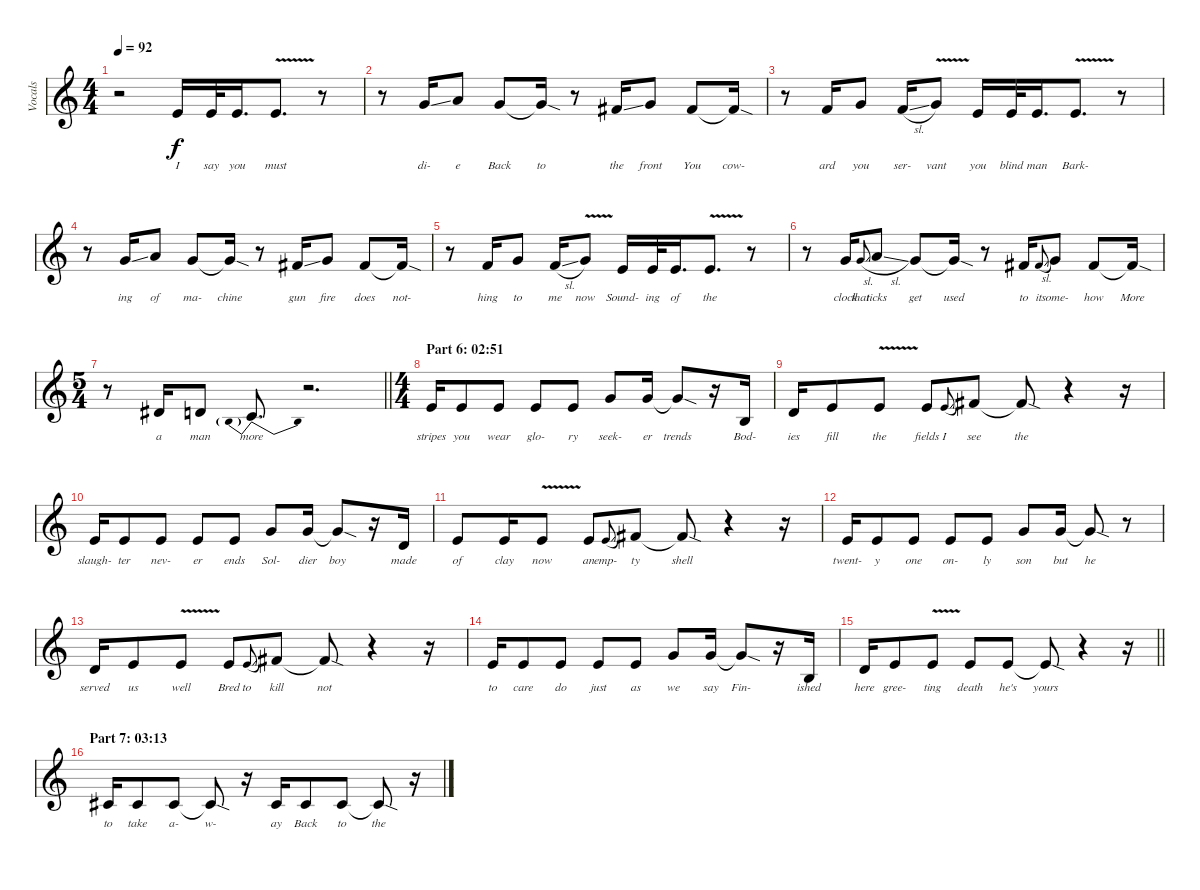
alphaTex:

\track ("Vocals" "Vocals") {instrument lead2sawtooth}
\staff {score}
\tuning (E4 B3 G3 D3 A2 E2) {hide}
\ts (4 4)
\tempo 92
\clef g2
\ks c
r.2{dy f} 5.2.16{lyrics (0 "I") lyrics (1 "") lyrics (2 "") lyrics (3 "") lyrics (4 "")} 5.2.32{lyrics (0 "say") lyrics (1 "") lyrics (2 "") lyrics (3 "") lyrics (4 "")} 5.2.16{d lyrics (0 "you") lyrics (1 "") lyrics (2 "") lyrics (3 "") lyrics (4 "")} 5.2{v}.8{d lyrics (0 "must") lyrics (1 "") lyrics (2 "") lyrics (3 "") lyrics (4 "")} r.8 |
r.8 8.2{ss}.16{lyrics (0 "di-") lyrics (1 "") lyrics (2 "") lyrics (3 "") lyrics (4 "")} 10.2.8{lyrics (0 "e") lyrics (1 "") lyrics (2 "") lyrics (3 "") lyrics (4 "")} 8.2.8{lyrics (0 "Back") lyrics (1 "") lyrics (2 "") lyrics (3 "") lyrics (4 "")} 8.2{sod t}.16{lyrics (0 "to") lyrics (1 "") lyrics (2 "") lyrics (3 "") lyrics (4 "")} r.8 7.2{ss}.16{lyrics (0 "the") lyrics (1 "") lyrics (2 "") lyrics (3 "") lyrics (4 "")} 8.2.8{lyrics (0 "front") lyrics (1 "") lyrics (2 "") lyrics (3 "") lyrics (4 "")} 7.2.8{lyrics (0 "You") lyrics (1 "") lyrics (2 "") lyrics (3 "") lyrics (4 "")} 7.2{sod t}.16{lyrics (0 "cow-") lyrics (1 "") lyrics (2 "") lyrics (3 "") lyrics (4 "")} |
r.8 6.2.16{lyrics (0 "ard") lyrics (1 "") lyrics (2 "") lyrics (3 "") lyrics (4 "")} 8.2.8{lyrics (0 "you") lyrics (1 "") lyrics (2 "") lyrics (3 "") lyrics (4 "")} 6.2{sl}.16{lyrics (0 "ser-") lyrics (1 "") lyrics (2 "") lyrics (3 "") lyrics (4 "")} 8.2{v}.8{lyrics (0 "vant") lyrics (1 "") lyrics (2 "") lyrics (3 "") lyrics (4 "")} 5.2.16{lyrics (0 "you") lyrics (1 "") lyrics (2 "") lyrics (3 "") lyrics (4 "")} 5.2.32{lyrics (0 "blind") lyrics (1 "") lyrics (2 "") lyrics (3 "") lyrics (4 "")} 5.2.16{d lyrics (0 "man") lyrics (1 "") lyrics (2 "") lyrics (3 "") lyrics (4 "")} 5.2{v}.8{d lyrics (0 "Bark-") lyrics (1 "") lyrics (2 "") lyrics (3 "") lyrics (4 "")} r.8 |
r.8 8.2{ss}.16{lyrics (0 "ing") lyrics (1 "") lyrics (2 "") lyrics (3 "") lyrics (4 "")} 10.2.8{lyrics (0 "of") lyrics (1 "") lyrics (2 "") lyrics (3 "") lyrics (4 "")} 8.2.8{lyrics (0 "ma-") lyrics (1 "") lyrics (2 "") lyrics (3 "") lyrics (4 "")} 8.2{sod t}.16{lyrics (0 "chine") lyrics (1 "") lyrics (2 "") lyrics (3 "") lyrics (4 "")} r.8 7.2{ss}.16{lyrics (0 "gun") lyrics (1 "") lyrics (2 "") lyrics (3 "") lyrics (4 "")} 8.2.8{lyrics (0 "fire") lyrics (1 "") lyrics (2 "") lyrics (3 "") lyrics (4 "")} 7.2.8{lyrics (0 "does") lyrics (1 "") lyrics (2 "") lyrics (3 "") lyrics (4 "")} 7.2{sod t}.16{lyrics (0 "not-") lyrics (1 "") lyrics (2 "") lyrics (3 "") lyrics (4 "")} |
r.8 6.2.16{lyrics (0 "hing") lyrics (1 "") lyrics (2 "") lyrics (3 "") lyrics (4 "")} 8.2.8{lyrics (0 "to") lyrics (1 "") lyrics (2 "") lyrics (3 "") lyrics (4 "")} 6.2{sl}.16{lyrics (0 "me") lyrics (1 "") lyrics (2 "") lyrics (3 "") lyrics (4 "")} 8.2{v}.8{lyrics (0 "now") lyrics (1 "") lyrics (2 "") lyrics (3 "") lyrics (4 "")} 5.2.16{lyrics (0 "Sound-") lyrics (1 "") lyrics (2 "") lyrics (3 "") lyrics (4 "")} 5.2.32{lyrics (0 "ing") lyrics (1 "") lyrics (2 "") lyrics (3 "") lyrics (4 "")} 5.2.16{d lyrics (0 "of") lyrics (1 "") lyrics (2 "") lyrics (3 "") lyrics (4 "")} 5.2{v}.8{d lyrics (0 "the") lyrics (1 "") lyrics (2 "") lyrics (3 "") lyrics (4 "")} r.8 |
r.8 8.2.16{lyrics (0 "clock") lyrics (1 "") lyrics (2 "") lyrics (3 "") lyrics (4 "")} 8.2{sl}.8{lyrics (0 "that") lyrics (1 "") lyrics (2 "") lyrics (3 "") lyrics (4 "") gr onbeat} 10.2{sl}.8{lyrics (0 "ticks") lyrics (1 "") lyrics (2 "") lyrics (3 "") lyrics (4 "")} 8.2.8{lyrics (0 "get") lyrics (1 "") lyrics (2 "") lyrics (3 "") lyrics (4 "")} 8.2{sod t}.16{lyrics (0 "used") lyrics (1 "") lyrics (2 "") lyrics (3 "") lyrics (4 "")} r.8 7.2.16{lyrics (0 "to") lyrics (1 "") lyrics (2 "") lyrics (3 "") lyrics (4 "")} 7.2{sl}.8{lyrics (0 "it") lyrics (1 "") lyrics (2 "") lyrics (3 "") lyrics (4 "") gr onbeat} 8.2.8{lyrics (0 "some-") lyrics (1 "") lyrics (2 "") lyrics (3 "") lyrics (4 "")} 7.2.8{lyrics (0 "how") lyrics (1 "") lyrics (2 "") lyrics (3 "") lyrics (4 "")} 7.2{sod t}.16{lyrics (0 "More") lyrics (1 "") lyrics (2 "") lyrics (3 "") lyrics (4 "")} |
\ts (5 4)
\barLineRight lightlight
r.8 8.3.16{lyrics (0 "a") lyrics (1 "") lyrics (2 "") lyrics (3 "") lyrics (4 "")} 5.3{be (custom 0 4 15 4 45 0 60 0)}.8{lyrics (0 "man") lyrics (1 "") lyrics (2 "") lyrics (3 "") lyrics (4 "")} 4.3{be (prebendrelease 0 2 60 0)}.8{d lyrics (0 "more") lyrics (1 "") lyrics (2 "") lyrics (3 "") lyrics (4 "")} r.2{d} |
\ts (4 4)
\section ("" "Part 6: 02:51")
9.3.16{lyrics (0 "stripes") lyrics (1 "") lyrics (2 "") lyrics (3 "") lyrics (4 "")} 9.3.8{lyrics (0 "you") lyrics (1 "") lyrics (2 "") lyrics (3 "") lyrics (4 "")} 9.3.8{lyrics (0 "wear") lyrics (1 "") lyrics (2 "") lyrics (3 "") lyrics (4 "")} 9.3.8{lyrics (0 "glo-") lyrics (1 "") lyrics (2 "") lyrics (3 "") lyrics (4 "")} 9.3{be (custom 0 0 5 0 30 6 60 6)}.8{lyrics (0 "ry") lyrics (1 "") lyrics (2 "") lyrics (3 "") lyrics (4 "")} 12.3.8{lyrics (0 "seek-") lyrics (1 "") lyrics (2 "") lyrics (3 "") lyrics (4 "")} 12.3.16{lyrics (0 "er") lyrics (1 "") lyrics (2 "") lyrics (3 "") lyrics (4 "")} 12.3{sod t}.8{lyrics (0 "trends") lyrics (1 "") lyrics (2 "") lyrics (3 "") lyrics (4 "")} r.16 4.3.16{lyrics (0 "Bod-") lyrics (1 "") lyrics (2 "") lyrics (3 "") lyrics (4 "")} |
7.3.16{lyrics (0 "ies") lyrics (1 "") lyrics (2 "") lyrics (3 "") lyrics (4 "")} 9.3.8{lyrics (0 "fill") lyrics (1 "") lyrics (2 "") lyrics (3 "") lyrics (4 "")} 9.3{v}.8{lyrics (0 "the") lyrics (1 "") lyrics (2 "") lyrics (3 "") lyrics (4 "")} 9.3.8{lyrics (0 "fields") lyrics (1 "") lyrics (2 "") lyrics (3 "") lyrics (4 "")} 9.3{sl}.8{lyrics (0 "I") lyrics (1 "") lyrics (2 "") lyrics (3 "") lyrics (4 "") gr onbeat} 11.3.8{lyrics (0 "see") lyrics (1 "") lyrics (2 "") lyrics (3 "") lyrics (4 "")} 11.3{sod t}.8{lyrics (0 "the") lyrics (1 "") lyrics (2 "") lyrics (3 "") lyrics (4 "")} r.4 r.16 |
9.3.16{lyrics (0 "slaugh-") lyrics (1 "") lyrics (2 "") lyrics (3 "") lyrics (4 "")} 9.3.8{lyrics (0 "ter") lyrics (1 "") lyrics (2 "") lyrics (3 "") lyrics (4 "")} 9.3.8{lyrics (0 "nev-") lyrics (1 "") lyrics (2 "") lyrics (3 "") lyrics (4 "")} 9.3.8{lyrics (0 "er") lyrics (1 "") lyrics (2 "") lyrics (3 "") lyrics (4 "")} 9.3{be (custom 0 0 5 0 30 6 60 6)}.8{lyrics (0 "ends") lyrics (1 "") lyrics (2 "") lyrics (3 "") lyrics (4 "")} 12.3.8{lyrics (0 "Sol-") lyrics (1 "") lyrics (2 "") lyrics (3 "") lyrics (4 "")} 12.3.16{lyrics (0 "dier") lyrics (1 "") lyrics (2 "") lyrics (3 "") lyrics (4 "")} 12.3{sod t}.8{lyrics (0 "boy") lyrics (1 "") lyrics (2 "") lyrics (3 "") lyrics (4 "")} r.16 7.3.16{lyrics (0 "made") lyrics (1 "") lyrics (2 "") lyrics (3 "") lyrics (4 "")} |
9.3.8{lyrics (0 "of") lyrics (1 "") lyrics (2 "") lyrics (3 "") lyrics (4 "")} 9.3.16{lyrics (0 "clay") lyrics (1 "") lyrics (2 "") lyrics (3 "") lyrics (4 "")} 9.3{v}.8{lyrics (0 "now") lyrics (1 "") lyrics (2 "") lyrics (3 "") lyrics (4 "")} 9.3.8{lyrics (0 "an") lyrics (1 "") lyrics (2 "") lyrics (3 "") lyrics (4 "")} 9.3{sl}.8{lyrics (0 "emp-") lyrics (1 "") lyrics (2 "") lyrics (3 "") lyrics (4 "") gr onbeat} 11.3.8{lyrics (0 "ty") lyrics (1 "") lyrics (2 "") lyrics (3 "") lyrics (4 "")} 11.3{sod t}.8{lyrics (0 "shell") lyrics (1 "") lyrics (2 "") lyrics (3 "") lyrics (4 "")} r.4 r.16 |
9.3.16{lyrics (0 "twent-") lyrics (1 "") lyrics (2 "") lyrics (3 "") lyrics (4 "")} 9.3.8{lyrics (0 "y") lyrics (1 "") lyrics (2 "") lyrics (3 "") lyrics (4 "")} 9.3.8{lyrics (0 "one") lyrics (1 "") lyrics (2 "") lyrics (3 "") lyrics (4 "")} 9.3.8{lyrics (0 "on-") lyrics (1 "") lyrics (2 "") lyrics (3 "") lyrics (4 "")} 9.3{be (custom 0 0 5 0 30 6 60 6)}.8{lyrics (0 "ly") lyrics (1 "") lyrics (2 "") lyrics (3 "") lyrics (4 "")} 12.3.8{lyrics (0 "son") lyrics (1 "") lyrics (2 "") lyrics (3 "") lyrics (4 "")} 12.3.16{lyrics (0 "but") lyrics (1 "") lyrics (2 "") lyrics (3 "") lyrics (4 "")} 12.3{sod t}.8{lyrics (0 "he") lyrics (1 "") lyrics (2 "") lyrics (3 "") lyrics (4 "")} r.8 |
7.3.16{lyrics (0 "served") lyrics (1 "") lyrics (2 "") lyrics (3 "") lyrics (4 "")} 9.3.8{lyrics (0 "us") lyrics (1 "") lyrics (2 "") lyrics (3 "") lyrics (4 "")} 9.3{v}.8{lyrics (0 "well") lyrics (1 "") lyrics (2 "") lyrics (3 "") lyrics (4 "")} 9.3.8{lyrics (0 "Bred") lyrics (1 "") lyrics (2 "") lyrics (3 "") lyrics (4 "")} 9.3{sl}.8{lyrics (0 "to") lyrics (1 "") lyrics (2 "") lyrics (3 "") lyrics (4 "") gr onbeat} 11.3.8{lyrics (0 "kill") lyrics (1 "") lyrics (2 "") lyrics (3 "") lyrics (4 "")} 11.3{sod t}.8{lyrics (0 "not") lyrics (1 "") lyrics (2 "") lyrics (3 "") lyrics (4 "")} r.4 r.16 |
9.3.16{lyrics (0 "to") lyrics (1 "") lyrics (2 "") lyrics (3 "") lyrics (4 "")} 9.3.8{lyrics (0 "care") lyrics (1 "") lyrics (2 "") lyrics (3 "") lyrics (4 "")} 9.3.8{lyrics (0 "do") lyrics (1 "") lyrics (2 "") lyrics (3 "") lyrics (4 "")} 9.3.8{lyrics (0 "just") lyrics (1 "") lyrics (2 "") lyrics (3 "") lyrics (4 "")} 9.3{be (custom 0 0 5 0 30 6 60 6)}.8{lyrics (0 "as") lyrics (1 "") lyrics (2 "") lyrics (3 "") lyrics (4 "")} 12.3.8{lyrics (0 "we") lyrics (1 "") lyrics (2 "") lyrics (3 "") lyrics (4 "")} 12.3.16{lyrics (0 "say") lyrics (1 "") lyrics (2 "") lyrics (3 "") lyrics (4 "")} 12.3{sod t}.8{lyrics (0 "Fin-") lyrics (1 "") lyrics (2 "") lyrics (3 "") lyrics (4 "")} r.16 4.3.16{lyrics (0 "ished") lyrics (1 "") lyrics (2 "") lyrics (3 "") lyrics (4 "")} |
\barLineRight lightlight
7.3.16{lyrics (0 "here") lyrics (1 "") lyrics (2 "") lyrics (3 "") lyrics (4 "")} 9.3.8{lyrics (0 "gree-") lyrics (1 "") lyrics (2 "") lyrics (3 "") lyrics (4 "")} 9.3{v}.8{lyrics (0 "ting") lyrics (1 "") lyrics (2 "") lyrics (3 "") lyrics (4 "")} 9.3.8{lyrics (0 "death") lyrics (1 "") lyrics (2 "") lyrics (3 "") lyrics (4 "")} 9.3.8{lyrics (0 "he's") lyrics (1 "") lyrics (2 "") lyrics (3 "") lyrics (4 "")} 9.3{sod t}.8{lyrics (0 "yours") lyrics (1 "") lyrics (2 "") lyrics (3 "") lyrics (4 "")} r.4 r.16 |
\section ("" "Part 7: 03:13")
6.3.16{lyrics (0 "to") lyrics (1 "") lyrics (2 "") lyrics (3 "") lyrics (4 "")} 6.3.8{lyrics (0 "take") lyrics (1 "") lyrics (2 "") lyrics (3 "") lyrics (4 "")} 6.3.8{lyrics (0 "a-") lyrics (1 "") lyrics (2 "") lyrics (3 "") lyrics (4 "")} 6.3{sod t}.8{lyrics (0 "w-") lyrics (1 "") lyrics (2 "") lyrics (3 "") lyrics (4 "")} r.16 6.3.16{lyrics (0 "ay") lyrics (1 "") lyrics (2 "") lyrics (3 "") lyrics (4 "")} 6.3.8{lyrics (0 "Back") lyrics (1 "") lyrics (2 "") lyrics (3 "") lyrics (4 "")} 6.3.8{lyrics (0 "to") lyrics (1 "") lyrics (2 "") lyrics (3 "") lyrics (4 "")} 6.3{sod t}.8{lyrics (0 "the") lyrics (1 "") lyrics (2 "") lyrics (3 "") lyrics (4 "")} r.16
